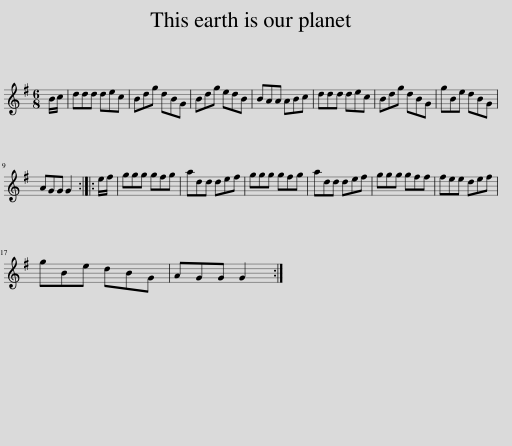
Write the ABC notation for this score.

X:1
L:1/8
M:6/8
I:linebreak $
K:G
V:1 treble
V:1
 B/c/ | ddd dec | Bdg dBG | Bdg edB | BAA ABc | %5
 ddd dec | Bdg dBG | gBe dBG |$ AGG G2 :: e/f/ | %10
 ggg gfg | add def | ggg gfg | add def | ggg gff | %15
 fee def |$ gBe dBG | AGG G2 :| %18
